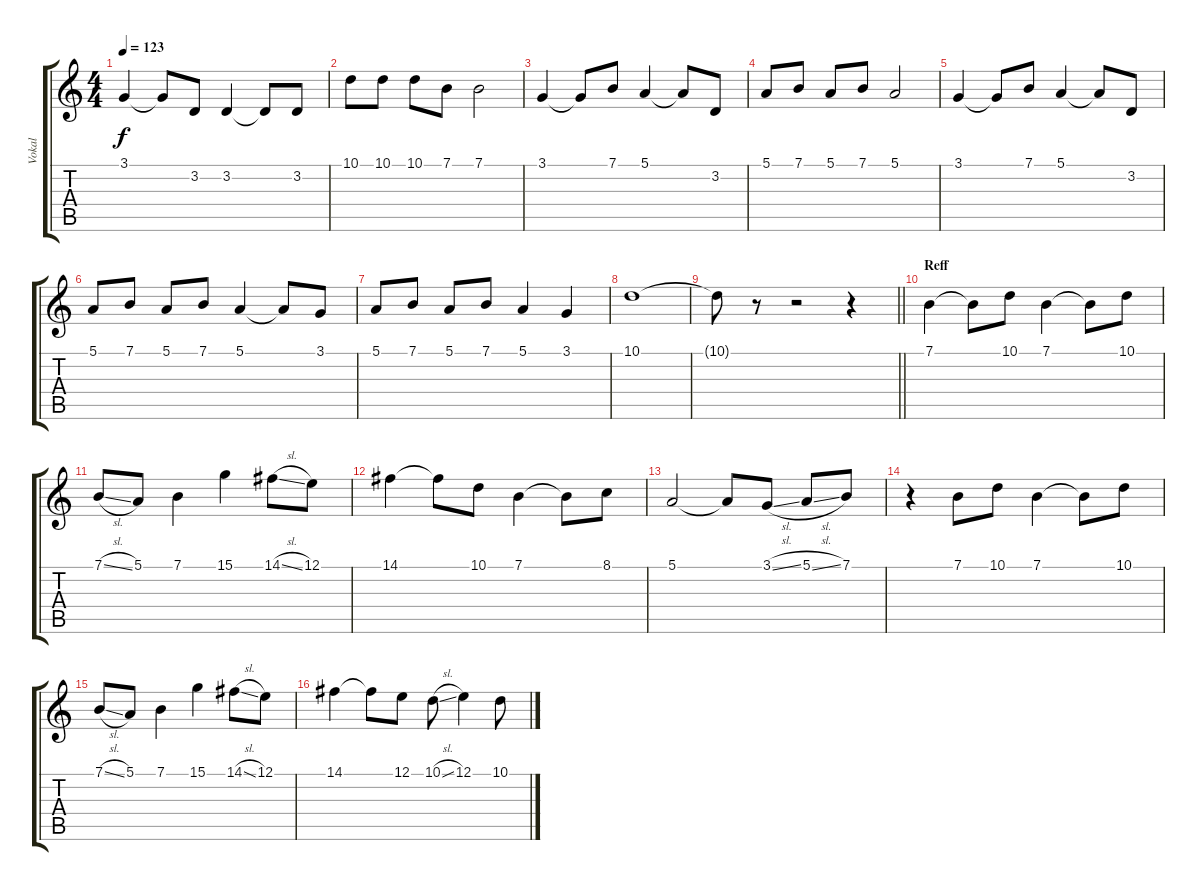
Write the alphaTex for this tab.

\track ("Vokal" "Vokal") {instrument clarinet}
\staff {score tabs}
\tuning (E4 B3 G3 D3 A2 E2) {hide}
\ts (4 4)
\tempo 123
\clef g2
\ks c
3.1.4{dy f} 3.1{t}.8 3.2.8 3.2.4 3.2{t}.8 3.2.8 |
10.1.8 10.1.8 10.1.8 7.1.8 7.1.2 |
3.1.4 3.1{t}.8 7.1.8 5.1.4 5.1{t}.8 3.2.8 |
5.1.8 7.1.8 5.1.8 7.1.8 5.1.2 |
3.1.4 3.1{t}.8 7.1.8 5.1.4 5.1{t}.8 3.2.8 |
5.1.8 7.1.8 5.1.8 7.1.8 5.1.4 5.1{t}.8 3.1.8 |
5.1.8 7.1.8 5.1.8 7.1.8 5.1.4 3.1.4 |
10.1.1 |
\barLineRight lightlight
10.1{t}.8 r.8 r.2 r.4 |
\section ("" "Reff")
7.1.4 7.1{t}.8 10.1.8 7.1.4 7.1{t}.8 10.1.8 |
7.1{sl}.8 5.1.8 7.1.4 15.1.4 14.1{sl}.8 12.1.8 |
14.1.4 14.1{t}.8 10.1.8 7.1.4 7.1{t}.8 8.1.8 |
5.1.2 5.1{t}.8 3.1{sl}.8 5.1{sl}.8 7.1.8 |
r.4 7.1.8 10.1.8 7.1.4 7.1{t}.8 10.1.8 |
7.1{sl}.8 5.1.8 7.1.4 15.1.4 14.1{sl}.8 12.1.8 |
14.1.4 14.1{t}.8 12.1.8 10.1{sl}.8 12.1.4 10.1.8
